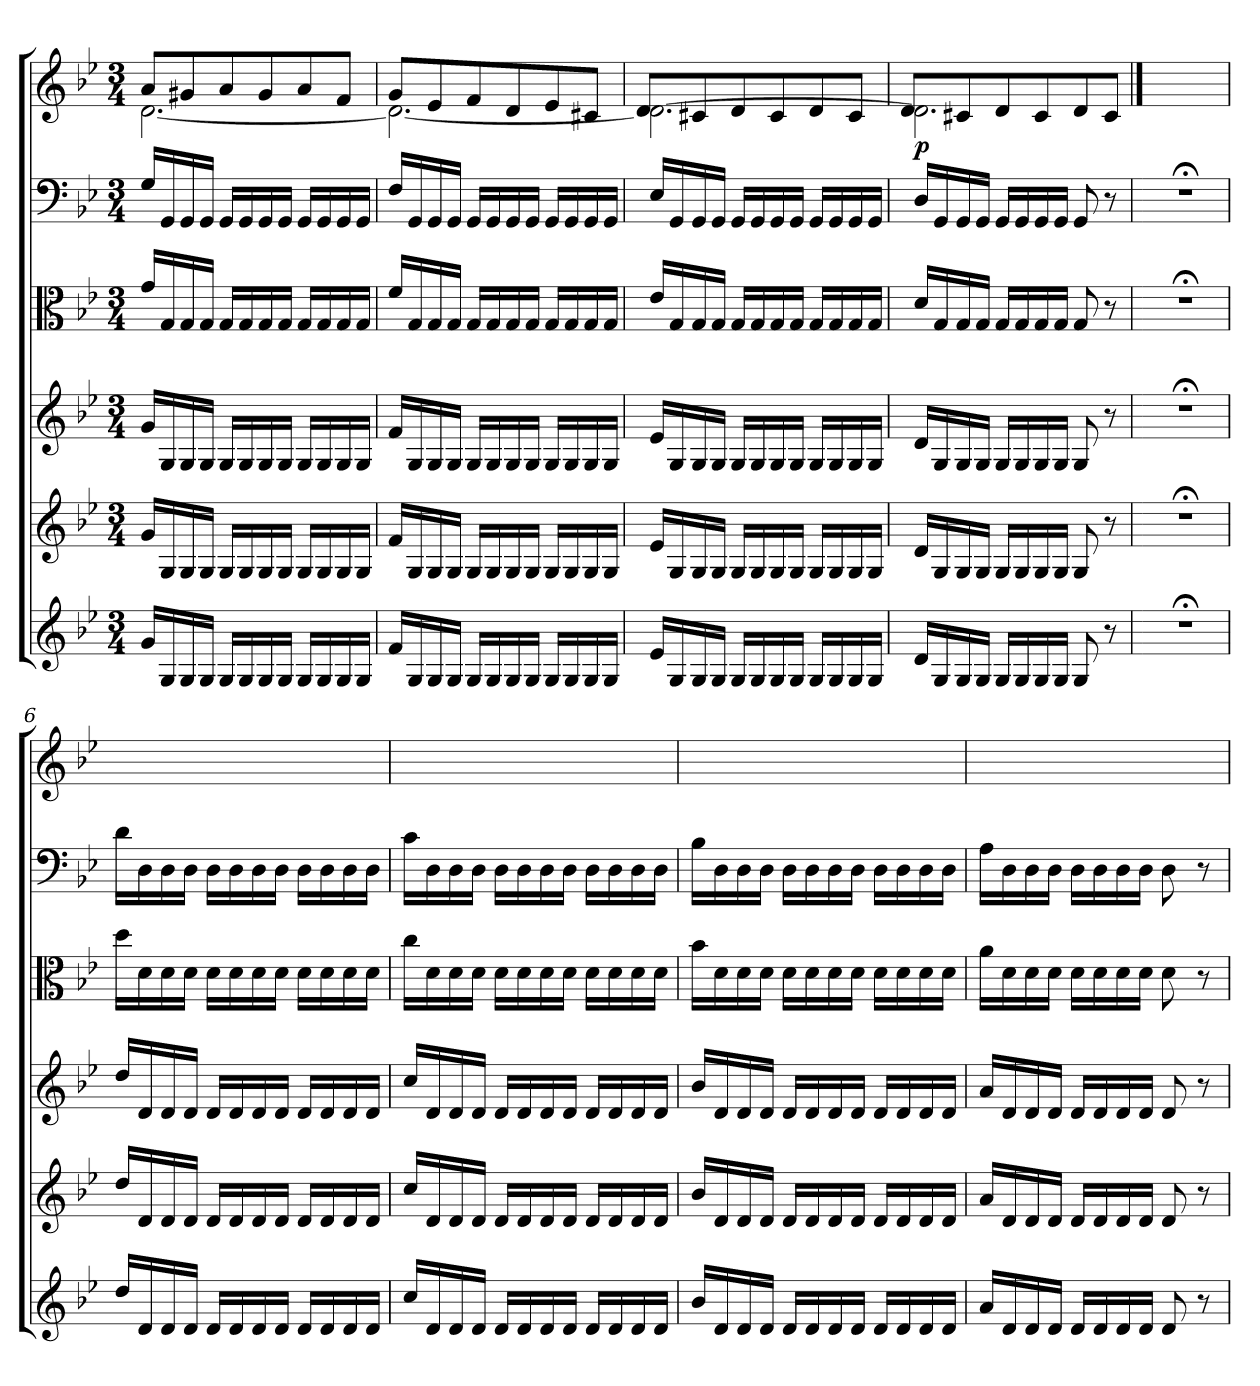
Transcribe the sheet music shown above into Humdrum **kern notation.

**kern	**kern	**kern	**kern	**kern	**kern	**dynam
*part6	*part5	*part4	*part3	*part2	*part1	*part1
*staff6	*staff5	*staff4	*staff3	*staff2	*staff1	*staff1
*clefG2	*clefG2	*clefG2	*clefC3	*clefF4	*clefG2	*
*k[b-e-]	*k[b-e-]	*k[b-e-]	*k[b-e-]	*k[b-e-]	*k[b-e-]	*
*g:	*g:	*g:	*g:	*g:	*g:	*
*M3/4	*M3/4	*M3/4	*M3/4	*M3/4	*M3/4	*
=1	=1	=1	=1	=1	=1	=1
*	*	*	*	*	*^	*
16g/LL	16g/LL	16g/LL	16g/LL	16G/LL	8a/L	[2.d\	.
16G/	16G/	16G/	16G/	16GG/	.	.	.
16G/	16G/	16G/	16G/	16GG/	8g#X/	.	.
16G/JJ	16G/JJ	16G/JJ	16G/JJ	16GG/JJ	.	.	.
16G/LL	16G/LL	16G/LL	16G/LL	16GG/LL	8a/	.	.
16G/	16G/	16G/	16G/	16GG/	.	.	.
16G/	16G/	16G/	16G/	16GG/	8g#/	.	.
16G/JJ	16G/JJ	16G/JJ	16G/JJ	16GG/JJ	.	.	.
16G/LL	16G/LL	16G/LL	16G/LL	16GG/LL	8a/	.	.
16G/	16G/	16G/	16G/	16GG/	.	.	.
16G/	16G/	16G/	16G/	16GG/	8f/J	.	.
16G/JJ	16G/JJ	16G/JJ	16G/JJ	16GG/JJ	.	.	.
=2	=2	=2	=2	=2	=2	=2	=2
16f/LL	16f/LL	16f/LL	16f/LL	16F/LL	8g/L	2.d\_	.
16G/	16G/	16G/	16G/	16GG/	.	.	.
16G/	16G/	16G/	16G/	16GG/	8e-/	.	.
16G/JJ	16G/JJ	16G/JJ	16G/JJ	16GG/JJ	.	.	.
16G/LL	16G/LL	16G/LL	16G/LL	16GG/LL	8f/	.	.
16G/	16G/	16G/	16G/	16GG/	.	.	.
16G/	16G/	16G/	16G/	16GG/	8d/	.	.
16G/JJ	16G/JJ	16G/JJ	16G/JJ	16GG/JJ	.	.	.
16G/LL	16G/LL	16G/LL	16G/LL	16GG/LL	8e-/	.	.
16G/	16G/	16G/	16G/	16GG/	.	.	.
16G/	16G/	16G/	16G/	16GG/	8c#X/J	.	.
16G/JJ	16G/JJ	16G/JJ	16G/JJ	16GG/JJ	.	.	.
=3	=3	=3	=3	=3	=3	=3	=3
16e-/LL	16e-/LL	16e-/LL	16e-/LL	16E-/LL	[2.d\	8d/L]	.
16G/	16G/	16G/	16G/	16GG/	.	.	.
16G/	16G/	16G/	16G/	16GG/	.	8c#X/	.
16G/JJ	16G/JJ	16G/JJ	16G/JJ	16GG/JJ	.	.	.
16G/LL	16G/LL	16G/LL	16G/LL	16GG/LL	.	8d/	.
16G/	16G/	16G/	16G/	16GG/	.	.	.
16G/	16G/	16G/	16G/	16GG/	.	8c#/	.
16G/JJ	16G/JJ	16G/JJ	16G/JJ	16GG/JJ	.	.	.
16G/LL	16G/LL	16G/LL	16G/LL	16GG/LL	.	8d/	.
16G/	16G/	16G/	16G/	16GG/	.	.	.
16G/	16G/	16G/	16G/	16GG/	.	8c#/J	.
16G/JJ	16G/JJ	16G/JJ	16G/JJ	16GG/JJ	.	.	.
=4	=4	=4	=4	=4	=4	=4	=4
16d/LL	16d/LL	16d/LL	16d/LL	16D/LL	2.d\]	8d/L	p
16G/	16G/	16G/	16G/	16GG/	.	.	.
16G/	16G/	16G/	16G/	16GG/	.	8c#X/	.
16G/JJ	16G/JJ	16G/JJ	16G/JJ	16GG/JJ	.	.	.
16G/LL	16G/LL	16G/LL	16G/LL	16GG/LL	.	8d/	.
16G/	16G/	16G/	16G/	16GG/	.	.	.
16G/	16G/	16G/	16G/	16GG/	.	8c#/	.
16G/JJ	16G/JJ	16G/JJ	16G/JJ	16GG/JJ	.	.	.
8G/	8G/	8G/	8G/	8GG/	.	8d/	.
8r	8r	8r	8r	8r	.	8c#/J	.
*	*	*	*	*	*v	*v	*
=5	=5	=5	=5	=5	==5	==5
2.r;<	2.r;<	2.r;<	2.r;<	2.r;<	2.ryy	.
=6	=6	=6	=6	=6	=6	=6
16dd/LL	16dd/LL	16dd/LL	16dd\LL	16d\LL	2.ryy	.
16d/	16d/	16d/	16d\	16D\	.	.
16d/	16d/	16d/	16d\	16D\	.	.
16d/JJ	16d/JJ	16d/JJ	16d\JJ	16D\JJ	.	.
16d/LL	16d/LL	16d/LL	16d\LL	16D\LL	.	.
16d/	16d/	16d/	16d\	16D\	.	.
16d/	16d/	16d/	16d\	16D\	.	.
16d/JJ	16d/JJ	16d/JJ	16d\JJ	16D\JJ	.	.
16d/LL	16d/LL	16d/LL	16d\LL	16D\LL	.	.
16d/	16d/	16d/	16d\	16D\	.	.
16d/	16d/	16d/	16d\	16D\	.	.
16d/JJ	16d/JJ	16d/JJ	16d\JJ	16D\JJ	.	.
=7	=7	=7	=7	=7	=7	=7
16cc/LL	16cc/LL	16cc/LL	16cc\LL	16c\LL	2.ryy	.
16d/	16d/	16d/	16d\	16D\	.	.
16d/	16d/	16d/	16d\	16D\	.	.
16d/JJ	16d/JJ	16d/JJ	16d\JJ	16D\JJ	.	.
16d/LL	16d/LL	16d/LL	16d\LL	16D\LL	.	.
16d/	16d/	16d/	16d\	16D\	.	.
16d/	16d/	16d/	16d\	16D\	.	.
16d/JJ	16d/JJ	16d/JJ	16d\JJ	16D\JJ	.	.
16d/LL	16d/LL	16d/LL	16d\LL	16D\LL	.	.
16d/	16d/	16d/	16d\	16D\	.	.
16d/	16d/	16d/	16d\	16D\	.	.
16d/JJ	16d/JJ	16d/JJ	16d\JJ	16D\JJ	.	.
=8	=8	=8	=8	=8	=8	=8
16b-/LL	16b-/LL	16b-/LL	16b-\LL	16B-\LL	2.ryy	.
16d/	16d/	16d/	16d\	16D\	.	.
16d/	16d/	16d/	16d\	16D\	.	.
16d/JJ	16d/JJ	16d/JJ	16d\JJ	16D\JJ	.	.
16d/LL	16d/LL	16d/LL	16d\LL	16D\LL	.	.
16d/	16d/	16d/	16d\	16D\	.	.
16d/	16d/	16d/	16d\	16D\	.	.
16d/JJ	16d/JJ	16d/JJ	16d\JJ	16D\JJ	.	.
16d/LL	16d/LL	16d/LL	16d\LL	16D\LL	.	.
16d/	16d/	16d/	16d\	16D\	.	.
16d/	16d/	16d/	16d\	16D\	.	.
16d/JJ	16d/JJ	16d/JJ	16d\JJ	16D\JJ	.	.
=9	=9	=9	=9	=9	=9	=9
16a/LL	16a/LL	16a/LL	16a\LL	16A\LL	2.ryy	.
16d/	16d/	16d/	16d\	16D\	.	.
16d/	16d/	16d/	16d\	16D\	.	.
16d/JJ	16d/JJ	16d/JJ	16d\JJ	16D\JJ	.	.
16d/LL	16d/LL	16d/LL	16d\LL	16D\LL	.	.
16d/	16d/	16d/	16d\	16D\	.	.
16d/	16d/	16d/	16d\	16D\	.	.
16d/JJ	16d/JJ	16d/JJ	16d\JJ	16D\JJ	.	.
8d/	8d/	8d/	8d\	8D\	.	.
8r	8r	8r	8r	8r	.	.
=	=	=	=	=	=	=
*-	*-	*-	*-	*-	*-	*-
